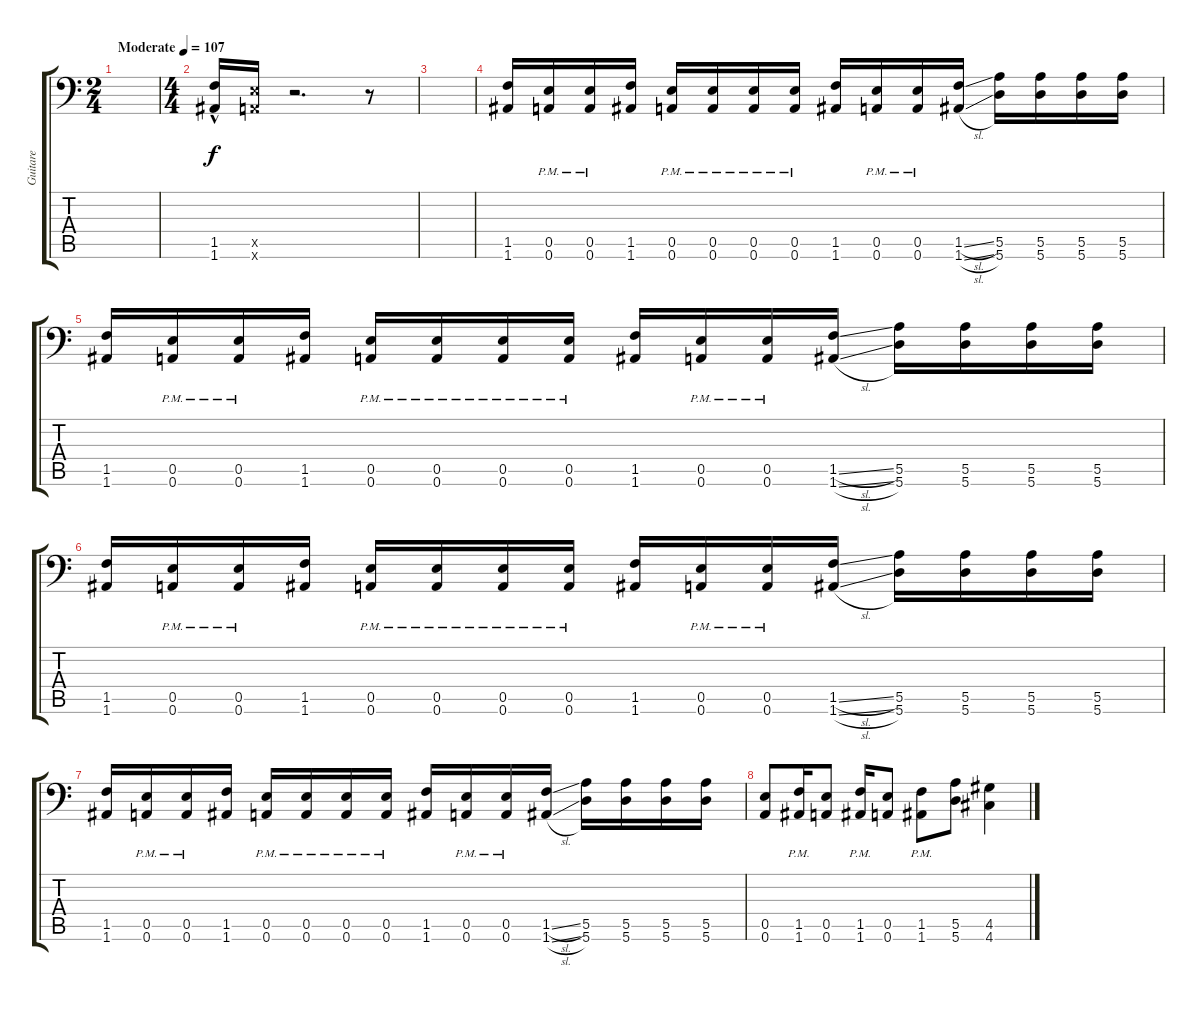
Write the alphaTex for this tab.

\track ("Guitare" "Guitare") {instrument distortionguitar}
\staff {score tabs}
\tuning (B3 Gb3 D3 A2 E2 A1) {hide}
\ts (2 4)
\tempo (107 "Moderate")
\clef f4
\ks c
|
\ts (4 4)
(1.5{hac} 1.6{hac}).16 (0.5{x} 0.6{x}).16{dy f} r.2{d} r.8 |
|
(1.5 1.6).16 (0.5{pm} 0.6{pm}).16 (0.5{pm} 0.6{pm}).16 (1.5 1.6).16 (0.5{pm} 0.6{pm}).16 (0.5{pm} 0.6{pm}).16 (0.5{pm} 0.6{pm}).16 (0.5{pm} 0.6{pm}).16 (1.5 1.6).16 (0.5{pm} 0.6{pm}).16 (0.5{pm} 0.6{pm}).16 (1.5{sl} 1.6{sl}).16 (5.5 5.6).16 (5.5 5.6).16 (5.5 5.6).16 (5.5 5.6).16 |
(1.5 1.6).16 (0.5{pm} 0.6{pm}).16 (0.5{pm} 0.6{pm}).16 (1.5 1.6).16 (0.5{pm} 0.6{pm}).16 (0.5{pm} 0.6{pm}).16 (0.5{pm} 0.6{pm}).16 (0.5{pm} 0.6{pm}).16 (1.5 1.6).16 (0.5{pm} 0.6{pm}).16 (0.5{pm} 0.6{pm}).16 (1.5{sl} 1.6{sl}).16 (5.5 5.6).16 (5.5 5.6).16 (5.5 5.6).16 (5.5 5.6).16 |
(1.5 1.6).16 (0.5{pm} 0.6{pm}).16 (0.5{pm} 0.6{pm}).16 (1.5 1.6).16 (0.5{pm} 0.6{pm}).16 (0.5{pm} 0.6{pm}).16 (0.5{pm} 0.6{pm}).16 (0.5{pm} 0.6{pm}).16 (1.5 1.6).16 (0.5{pm} 0.6{pm}).16 (0.5{pm} 0.6{pm}).16 (1.5{sl} 1.6{sl}).16 (5.5 5.6).16 (5.5 5.6).16 (5.5 5.6).16 (5.5 5.6).16 |
(1.5 1.6).16 (0.5{pm} 0.6{pm}).16 (0.5{pm} 0.6{pm}).16 (1.5 1.6).16 (0.5{pm} 0.6{pm}).16 (0.5{pm} 0.6{pm}).16 (0.5{pm} 0.6{pm}).16 (0.5{pm} 0.6{pm}).16 (1.5 1.6).16 (0.5{pm} 0.6{pm}).16 (0.5{pm} 0.6{pm}).16 (1.5{sl} 1.6{sl}).16 (5.5 5.6).16 (5.5 5.6).16 (5.5 5.6).16 (5.5 5.6).16 |
(0.5 0.6).8 (1.5{pm} 1.6{pm}).16 (0.5 0.6).8 (1.5{pm} 1.6{pm}).16 (0.5 0.6).8 (1.5{pm} 1.6{pm}).8 (5.5 5.6).8 (4.5 4.6).4
